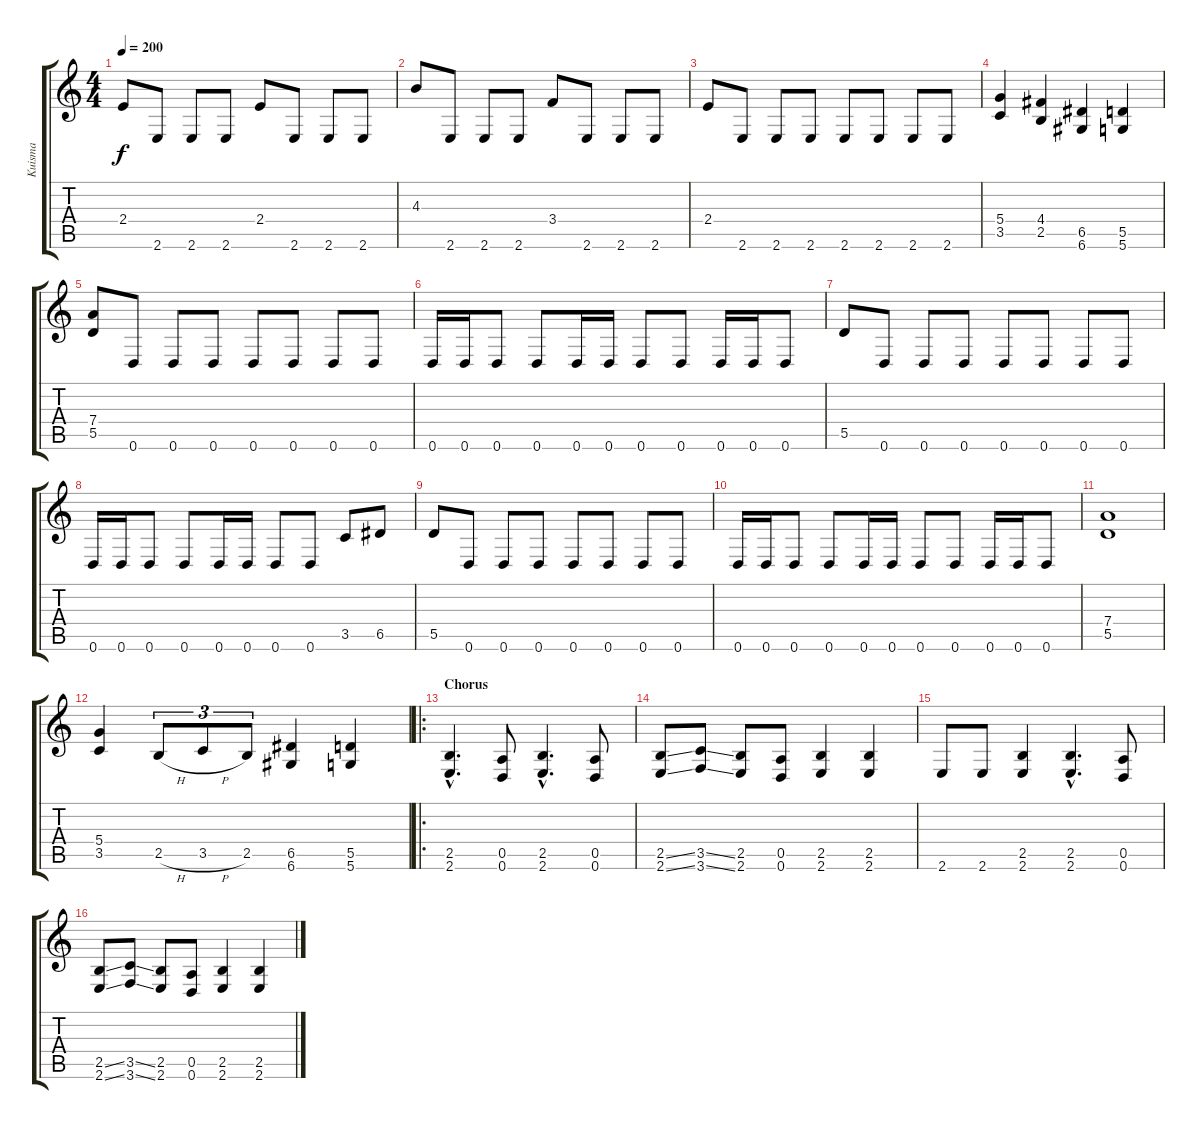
\track ("Kuisma" "Kuisma") {instrument distortionguitar}
\staff {score tabs}
\tuning (E4 B3 G3 D3 A2 D2) {hide}
\ts (4 4)
\tempo 200
\clef g2
\ks c
2.4.8{dy f} 2.6.8 2.6.8 2.6.8 2.4.8 2.6.8 2.6.8 2.6.8 |
4.3.8 2.6.8 2.6.8 2.6.8 3.4.8 2.6.8 2.6.8 2.6.8 |
2.4.8 2.6.8 2.6.8 2.6.8 2.6.8 2.6.8 2.6.8 2.6.8 |
(5.4 3.5).4 (4.4 2.5).4 (6.5 6.6).4 (5.5 5.6).4 |
(7.4 5.5).8 0.6.8 0.6.8 0.6.8 0.6.8 0.6.8 0.6.8 0.6.8 |
0.6.16 0.6.16 0.6.8 0.6.8 0.6.16 0.6.16 0.6.8 0.6.8 0.6.16 0.6.16 0.6.8 |
5.5.8 0.6.8 0.6.8 0.6.8 0.6.8 0.6.8 0.6.8 0.6.8 |
0.6.16 0.6.16 0.6.8 0.6.8 0.6.16 0.6.16 0.6.8 0.6.8 3.5.8 6.5.8 |
5.5.8 0.6.8 0.6.8 0.6.8 0.6.8 0.6.8 0.6.8 0.6.8 |
0.6.16 0.6.16 0.6.8 0.6.8 0.6.16 0.6.16 0.6.8 0.6.8 0.6.16 0.6.16 0.6.8 |
(7.4 5.5).1 |
(5.4 3.5).4 2.5{h}.8{tu (3 2)} 3.5{h}.8{tu (3 2)} 2.5.8{tu (3 2)} (6.5 6.6).4 (5.5 5.6).4 |
\ro
\section ("" "Chorus")
(2.5{hac} 2.6{hac}).4{d} (0.5 0.6).8 (2.5{hac} 2.6{hac}).4{d} (0.5 0.6).8 |
(2.5{ss} 2.6{ss}).8 (3.5{ss} 3.6{ss}).8 (2.5 2.6).8 (0.5 0.6).8 (2.5 2.6).4 (2.5 2.6).4 |
2.6.8 2.6.8 (2.5 2.6).4 (2.5{hac} 2.6{hac}).4{d} (0.5 0.6).8 |
(2.5{ss} 2.6{ss}).8 (3.5{ss} 3.6{ss}).8 (2.5 2.6).8 (0.5 0.6).8 (2.5 2.6).4 (2.5 2.6).4
